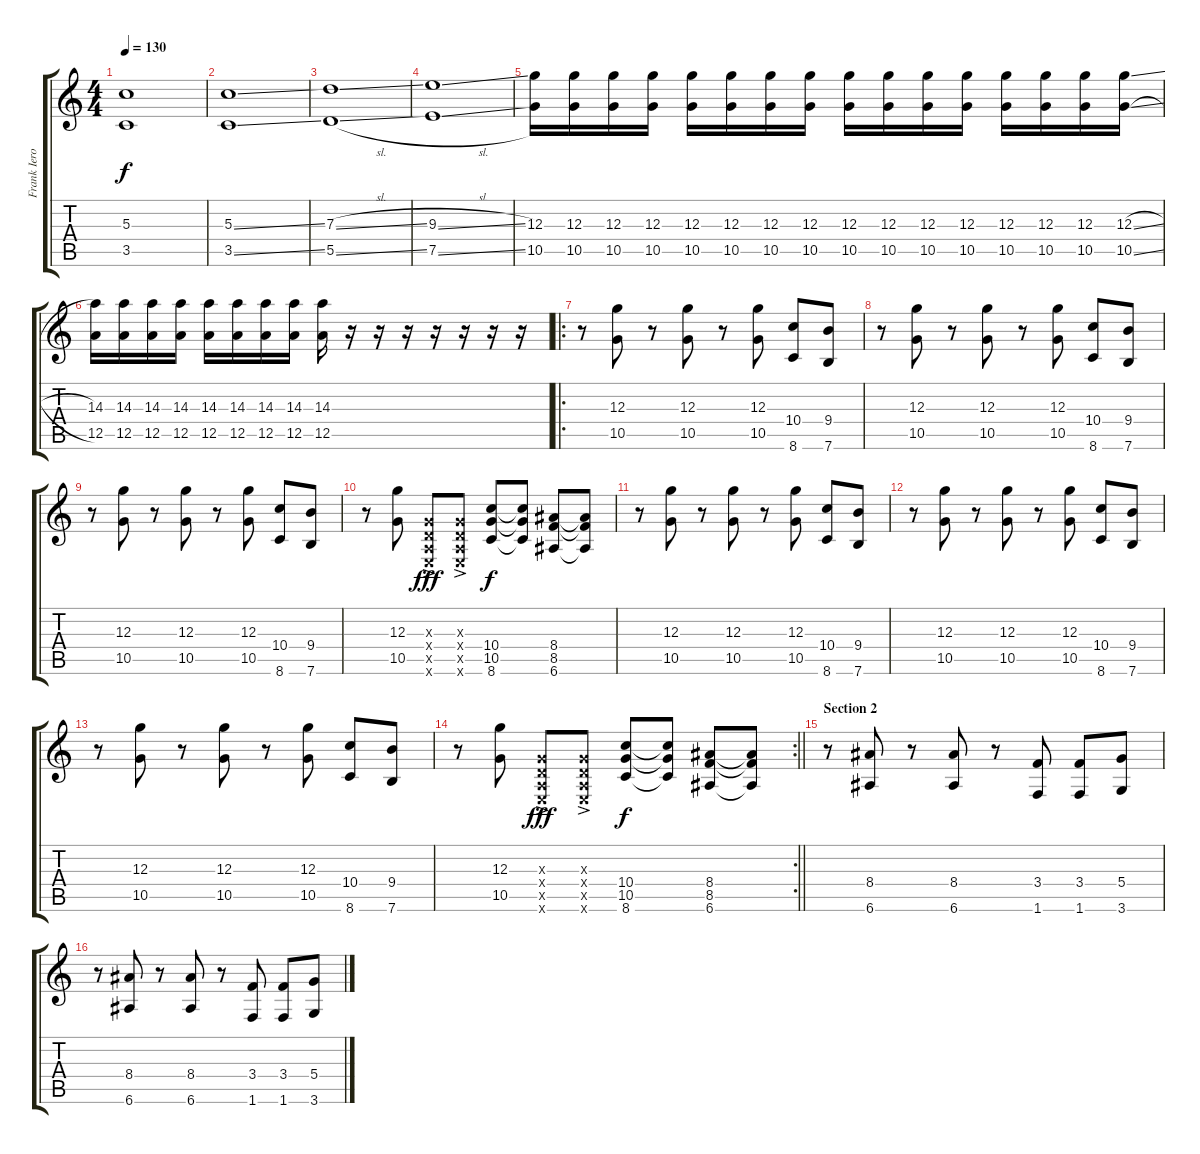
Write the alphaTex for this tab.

\track ("Frank Iero - Guitar 2" "Frank Iero") {instrument distortionguitar}
\staff {score tabs}
\tuning (E4 B3 G3 D3 A2 E2) {hide}
\ts (4 4)
\tempo 130
\clef g2
\ks c
(5.3 3.5).1{dy f} |
(5.3{ss} 3.5{ss}).1 |
(7.3{sl} 5.5{sl}).1 |
(9.3{sl} 7.5{sl}).1 |
(12.3 10.5).16 (12.3 10.5).16 (12.3 10.5).16 (12.3 10.5).16 (12.3 10.5).16 (12.3 10.5).16 (12.3 10.5).16 (12.3 10.5).16 (12.3 10.5).16 (12.3 10.5).16 (12.3 10.5).16 (12.3 10.5).16 (12.3 10.5).16 (12.3 10.5).16 (12.3 10.5).16 (12.3{sl} 10.5{sl}).16 |
(14.3 12.5).16 (14.3 12.5).16 (14.3 12.5).16 (14.3 12.5).16 (14.3 12.5).16 (14.3 12.5).16 (14.3 12.5).16 (14.3 12.5).16 (14.3 12.5).16 r.16 r.16 r.16 r.16 r.16 r.16 r.16 |
\ro
r.8{instrument distortionguitar} (12.3 10.5).8 r.8 (12.3 10.5).8 r.8 (12.3 10.5).8 (10.4 8.6).8 (9.4 7.6).8 |
r.8 (12.3 10.5).8 r.8 (12.3 10.5).8 r.8 (12.3 10.5).8 (10.4 8.6).8 (9.4 7.6).8 |
r.8 (12.3 10.5).8 r.8 (12.3 10.5).8 r.8 (12.3 10.5).8 (10.4 8.6).8 (9.4 7.6).8 |
r.8 (12.3 10.5).8 (0.3{ac x} 0.4{ac x} 0.5{ac x} 0.6{ac x}).8{dy fff} (0.3{ac x} 0.4{ac x} 0.5{ac x} 0.6{ac x}).8 (10.4 10.5 8.6).8{dy f} (10.4{t} 10.5{t} 8.6{t}).8 (8.4 8.5 6.6).8 (8.4{t} 8.5{t} 6.6{t}).8 |
r.8{instrument distortionguitar} (12.3 10.5).8 r.8 (12.3 10.5).8 r.8 (12.3 10.5).8 (10.4 8.6).8 (9.4 7.6).8 |
r.8 (12.3 10.5).8 r.8 (12.3 10.5).8 r.8 (12.3 10.5).8 (10.4 8.6).8 (9.4 7.6).8 |
r.8 (12.3 10.5).8 r.8 (12.3 10.5).8 r.8 (12.3 10.5).8 (10.4 8.6).8 (9.4 7.6).8 |
\rc 2
\barLineRight lightlight
r.8 (12.3 10.5).8 (0.3{ac x} 0.4{ac x} 0.5{ac x} 0.6{ac x}).8{dy fff} (0.3{ac x} 0.4{ac x} 0.5{ac x} 0.6{ac x}).8 (10.4 10.5 8.6).8{dy f} (10.4{t} 10.5{t} 8.6{t}).8 (8.4 8.5 6.6).8 (8.4{t} 8.5{t} 6.6{t}).8 |
\section ("" "Section 2")
r.8{instrument distortionguitar} (8.4 6.6).8 r.8 (8.4 6.6).8 r.8 (3.4 1.6).8 (3.4 1.6).8 (5.4 3.6).8 |
r.8{instrument distortionguitar} (8.4 6.6).8 r.8 (8.4 6.6).8 r.8 (3.4 1.6).8 (3.4 1.6).8 (5.4 3.6).8
